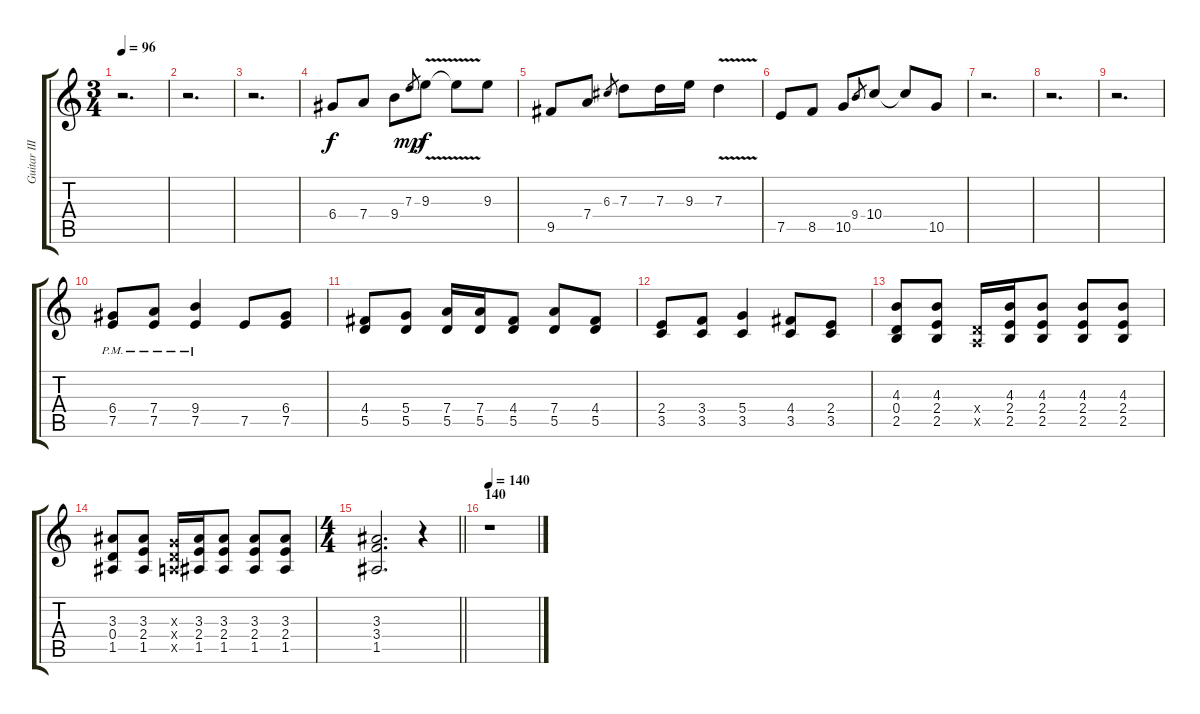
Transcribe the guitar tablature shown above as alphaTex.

\track ("Guitar III Overdrive/Dist" "Guitar III") {instrument distortionguitar}
\staff {score tabs}
\tuning (E4 B3 G3 D3 A2 E2) {hide}
\ts (3 4)
\tempo 96
\clef g2
\ks c
r.2{d dy f} |
r.2{d} |
r.2{d} |
6.4.8 7.4.8 9.4.8 7.3.8{gr dy mp} 9.3{v}.8{dy f} 9.3{t}.8 9.3.8 |
9.5.8 7.4.8 6.3.8{gr} 7.3.8 7.3.16 9.3.16 7.3{v}.4 |
7.5.8 8.5.8 10.5.8 9.4.8{gr} 10.4.8 10.4{t}.8 10.5.8 |
r.2{d instrument distortionguitar} |
r.2{d} |
r.2{d} |
(6.4{pm} 7.5{pm}).8 (7.4{pm} 7.5{pm}).8 (9.4{pm} 7.5{pm}).4 7.5.8 (6.4 7.5).8 |
(4.4 5.5).8 (5.4 5.5).8 (7.4 5.5).16 (7.4 5.5).16 (4.4 5.5).8 (7.4 5.5).8 (4.4 5.5).8 |
(2.4 3.5).8 (3.4 3.5).8 (5.4 3.5).4 (4.4 3.5).8 (2.4 3.5).8 |
(4.3 0.4 2.5).8 (4.3 2.4 2.5).8 (0.4{x} 0.5{x}).16 (4.3 2.4 2.5).16 (4.3 2.4 2.5).8 (4.3 2.4 2.5).8 (4.3 2.4 2.5).8 |
(3.3 0.4 1.5).8 (3.3 2.4 1.5).8 (0.3{x} 0.4{x} 0.5{x}).16 (3.3 2.4 1.5).16 (3.3 2.4 1.5).8 (3.3 2.4 1.5).8 (3.3 2.4 1.5).8 |
\ts (4 4)
\barLineRight lightlight
(3.3 3.4 1.5).2{d} r.4 |
\section ("" "140")
\tempo 140
r.1
